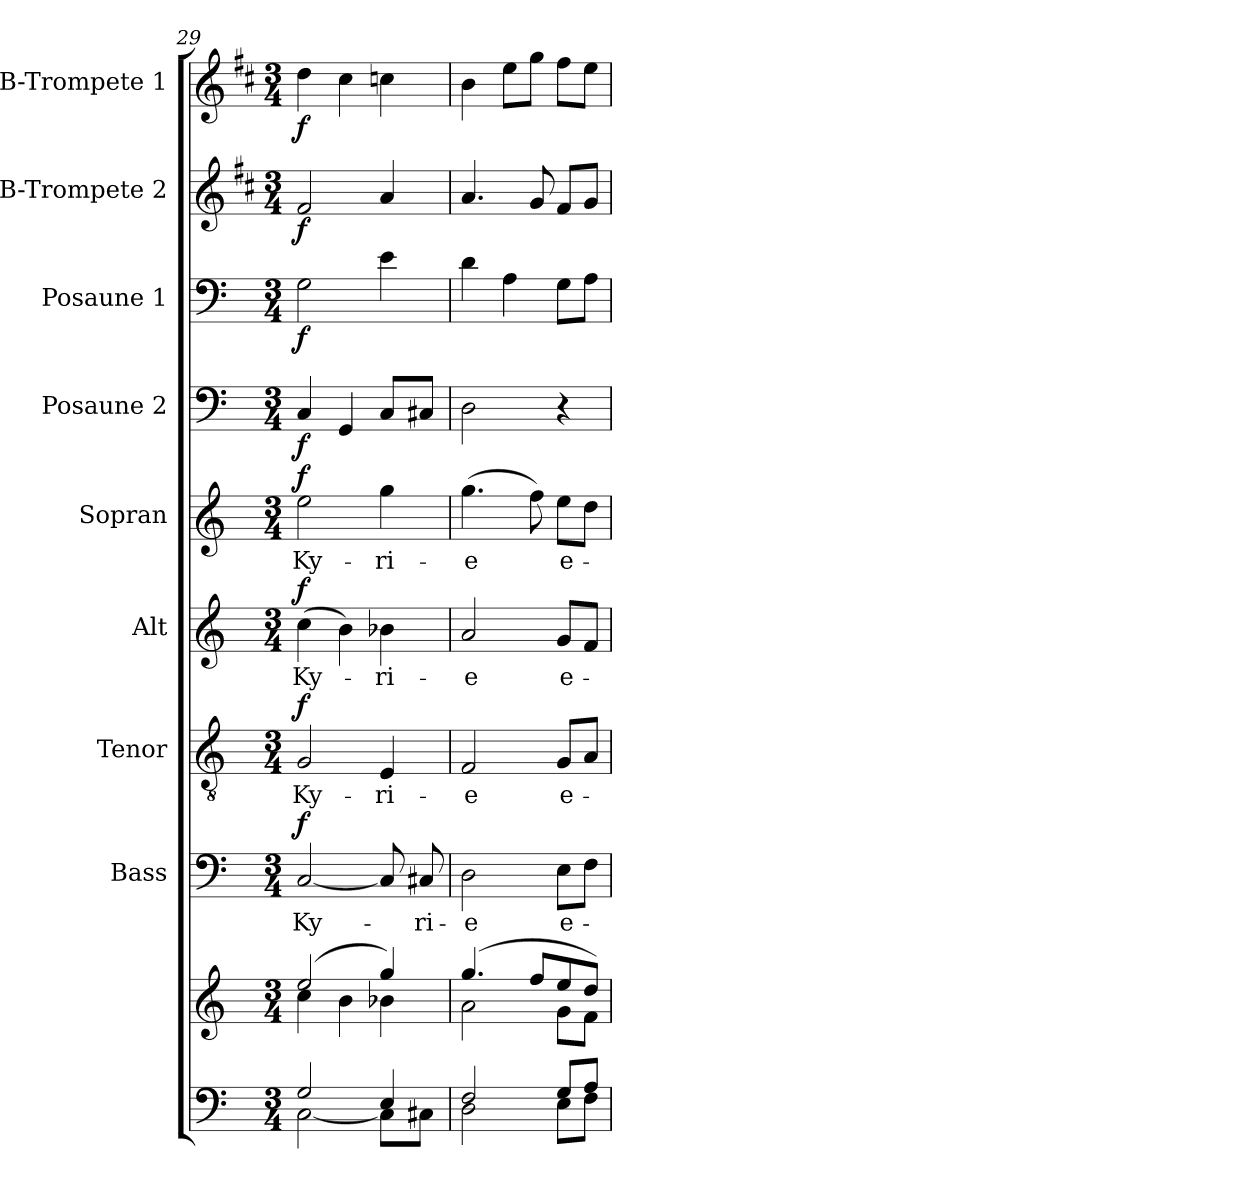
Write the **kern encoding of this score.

**kern	**kern	**kern	**text	**dynam	**kern	**text	**dynam	**kern	**text	**dynam	**kern	**text	**dynam	**kern	**dynam	**kern	**dynam	**kern	**dynam	**kern	**dynam
*part9	*part9	*part8	*part8	*part8	*part7	*part7	*part7	*part6	*part6	*part6	*part5	*part5	*part5	*part4	*part4	*part3	*part3	*part2	*part2	*part1	*part1
*staff10	*staff9	*staff8	*staff8	*staff8	*staff7	*staff7	*staff7	*staff6	*staff6	*staff6	*staff5	*staff5	*staff5	*staff4	*staff4	*staff3	*staff3	*staff2	*staff2	*staff1	*staff1
*	*	*I"Bass	*	*	*I"Tenor	*	*	*I"Alt	*	*	*I"Sopran	*	*	*I"Posaune 2	*	*I"Posaune 1	*	*I"B-Trompete 2	*	*I"B-Trompete 1	*
*	*	*I'B.	*	*	*I'T.	*	*	*I'A.	*	*	*I'S.	*	*	*I'Pos. 2	*	*I'Pos. 1	*	*I'B Trp. 2	*	*I'B Trp. 1	*
*clefF4	*clefG2	*clefF4	*	*	*clefGv2	*	*	*clefG2	*	*	*clefG2	*	*	*clefF4	*	*clefF4	*	*clefG2	*	*clefG2	*
*	*	*	*	*	*	*	*	*	*	*	*	*	*	*	*	*	*	*ITrd1c2	*	*ITrd1c2	*
*k[]	*k[]	*k[]	*	*	*k[]	*	*	*k[]	*	*	*k[]	*	*	*k[]	*	*k[]	*	*k[]	*	*k[]	*
*C:	*C:	*C:	*	*	*C:	*	*	*C:	*	*	*C:	*	*	*C:	*	*C:	*	*C:	*	*C:	*
*M3/4	*M3/4	*M3/4	*	*	*M3/4	*	*	*M3/4	*	*	*M3/4	*	*	*M3/4	*	*M3/4	*	*M3/4	*	*M3/4	*
=29	=29	=29	=29	=29	=29	=29	=29	=29	=29	=29	=29	=29	=29	=29	=29	=29	=29	=29	=29	=29	=29
*^	*^	*	*	*	*	*	*	*	*	*	*	*	*	*	*	*	*	*	*	*	*
!	!	!	!	!	!LO:LY:b	!LO:DY:a	!	!LO:LY:b	!LO:DY:a	!	!LO:LY:b	!LO:DY:a	!	!LO:LY:b	!LO:DY:a	!	!LO:DY:b	!	!LO:DY:b	!	!LO:DY:b	!	!LO:DY:b
2G/	[<2C\	(2ee/	4cc\	[2C/	Ky-	f	2G/	Ky-	f	(>4cc\	Ky-	f	2ee\	Ky-	f	4C/	f	2G\	f	2e/	f	4cc\	f
.	.	.	4b\	.	.	.	.	.	.	4b\)	.	.	.	.	.	4GG/	.	.	.	.	.	4b\	.
!	!	!	!	!	!	!	!	!LO:LY:b	!	!	!LO:LY:b	!	!	!LO:LY:b	!	!	!	!	!	!	!	!	!
4E/	8C\L]	4gg/)	4b-X\	8C/]	.	.	4E/	-ri-	.	4b-X\	-ri-	.	4gg\	-ri-	.	8C/L	.	4e\	.	4g/	.	4b-X\	.
!	!	!	!	!	!LO:LY:b	!	!	!	!	!	!	!	!	!	!	!	!	!	!	!	!	!	!
.	8C#X\J	.	.	8C#X/	-ri-	.	.	.	.	.	.	.	.	.	.	8C#X/J	.	.	.	.	.	.	.
=30	=30	=30	=30	=30	=30	=30	=30	=30	=30	=30	=30	=30	=30	=30	=30	=30	=30	=30	=30	=30	=30	=30	=30
!	!	!	!	!	!LO:LY:b	!	!	!LO:LY:b	!	!	!LO:LY:b	!	!	!LO:LY:b	!	!	!	!	!	!	!	!	!
2F/	2D\	(4.gg/	2a\	2D\	-e	.	2F/	-e	.	2a/	-e	.	(>4.gg\	-e	.	2D\	.	4d\	.	4.g/	.	4a\	.
.	.	.	.	.	.	.	.	.	.	.	.	.	.	.	.	.	.	4A\	.	.	.	8dd\L	.
.	.	8ff/L	.	.	.	.	.	.	.	.	.	.	8ff\)	.	.	.	.	.	.	8f/	.	8ff\J	.
!	!	!	!	!	!LO:LY:b	!	!	!LO:LY:b	!	!	!LO:LY:b	!	!	!LO:LY:b	!	!	!	!	!	!	!	!	!
8G/L	8E\L	8ee/	8g\L	8E\L	e-	.	8G/L	e-	.	8g/L	e-	.	8ee\L	e-	.	4r	.	8G\L	.	8e/L	.	8ee\L	.
8A/J	8F\J	8dd/J)	8f\J	8F\J	.	.	8A/J	.	.	8f/J	.	.	8dd\J	.	.	.	.	8A\J	.	8f/J	.	8dd\J	.
*v	*v	*	*	*	*	*	*	*	*	*	*	*	*	*	*	*	*	*	*	*	*	*	*
*	*v	*v	*	*	*	*	*	*	*	*	*	*	*	*	*	*	*	*	*	*	*	*
=	=	=	=	=	=	=	=	=	=	=	=	=	=	=	=	=	=	=	=	=	=
*-	*-	*-	*-	*-	*-	*-	*-	*-	*-	*-	*-	*-	*-	*-	*-	*-	*-	*-	*-	*-	*-
